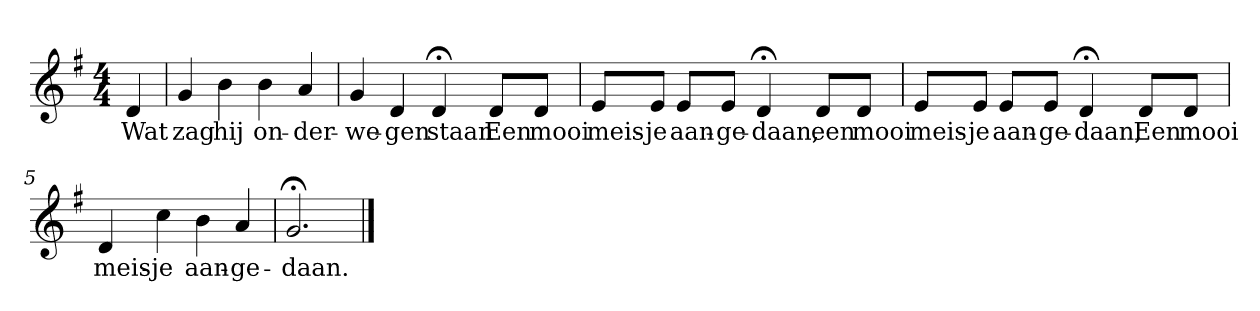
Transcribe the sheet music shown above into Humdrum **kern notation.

**kern	**text
*part1	*part1
*staff1	*staff1
*k[f#]	*
*G:	*
*M4/4	*
*MM120	*
=	=
4d	Wat
=1	=1
4g	zag
4b	hij
4b	on-
4a	-der-
=2	=2
4g	-we-
4d	-gen
4d;<	staan
8dL	Een
8dJ	mooi
=3	=3
8eL	meis-
8eJ	-je
8eL	aan-
8eJ	-ge-
4d;<	-daan,
8dL	een
8dJ	mooi
=4	=4
8eL	meis-
8eJ	-je
8eL	aan-
8eJ	-ge-
4d;<	-daan,
8dL	Een
8dJ	mooi
=5	=5
4d	meis-
4cc	-je
4b	aan-
4a	-ge-
=6	=6
2.g;<	-daan.
==	==
*-	*-
